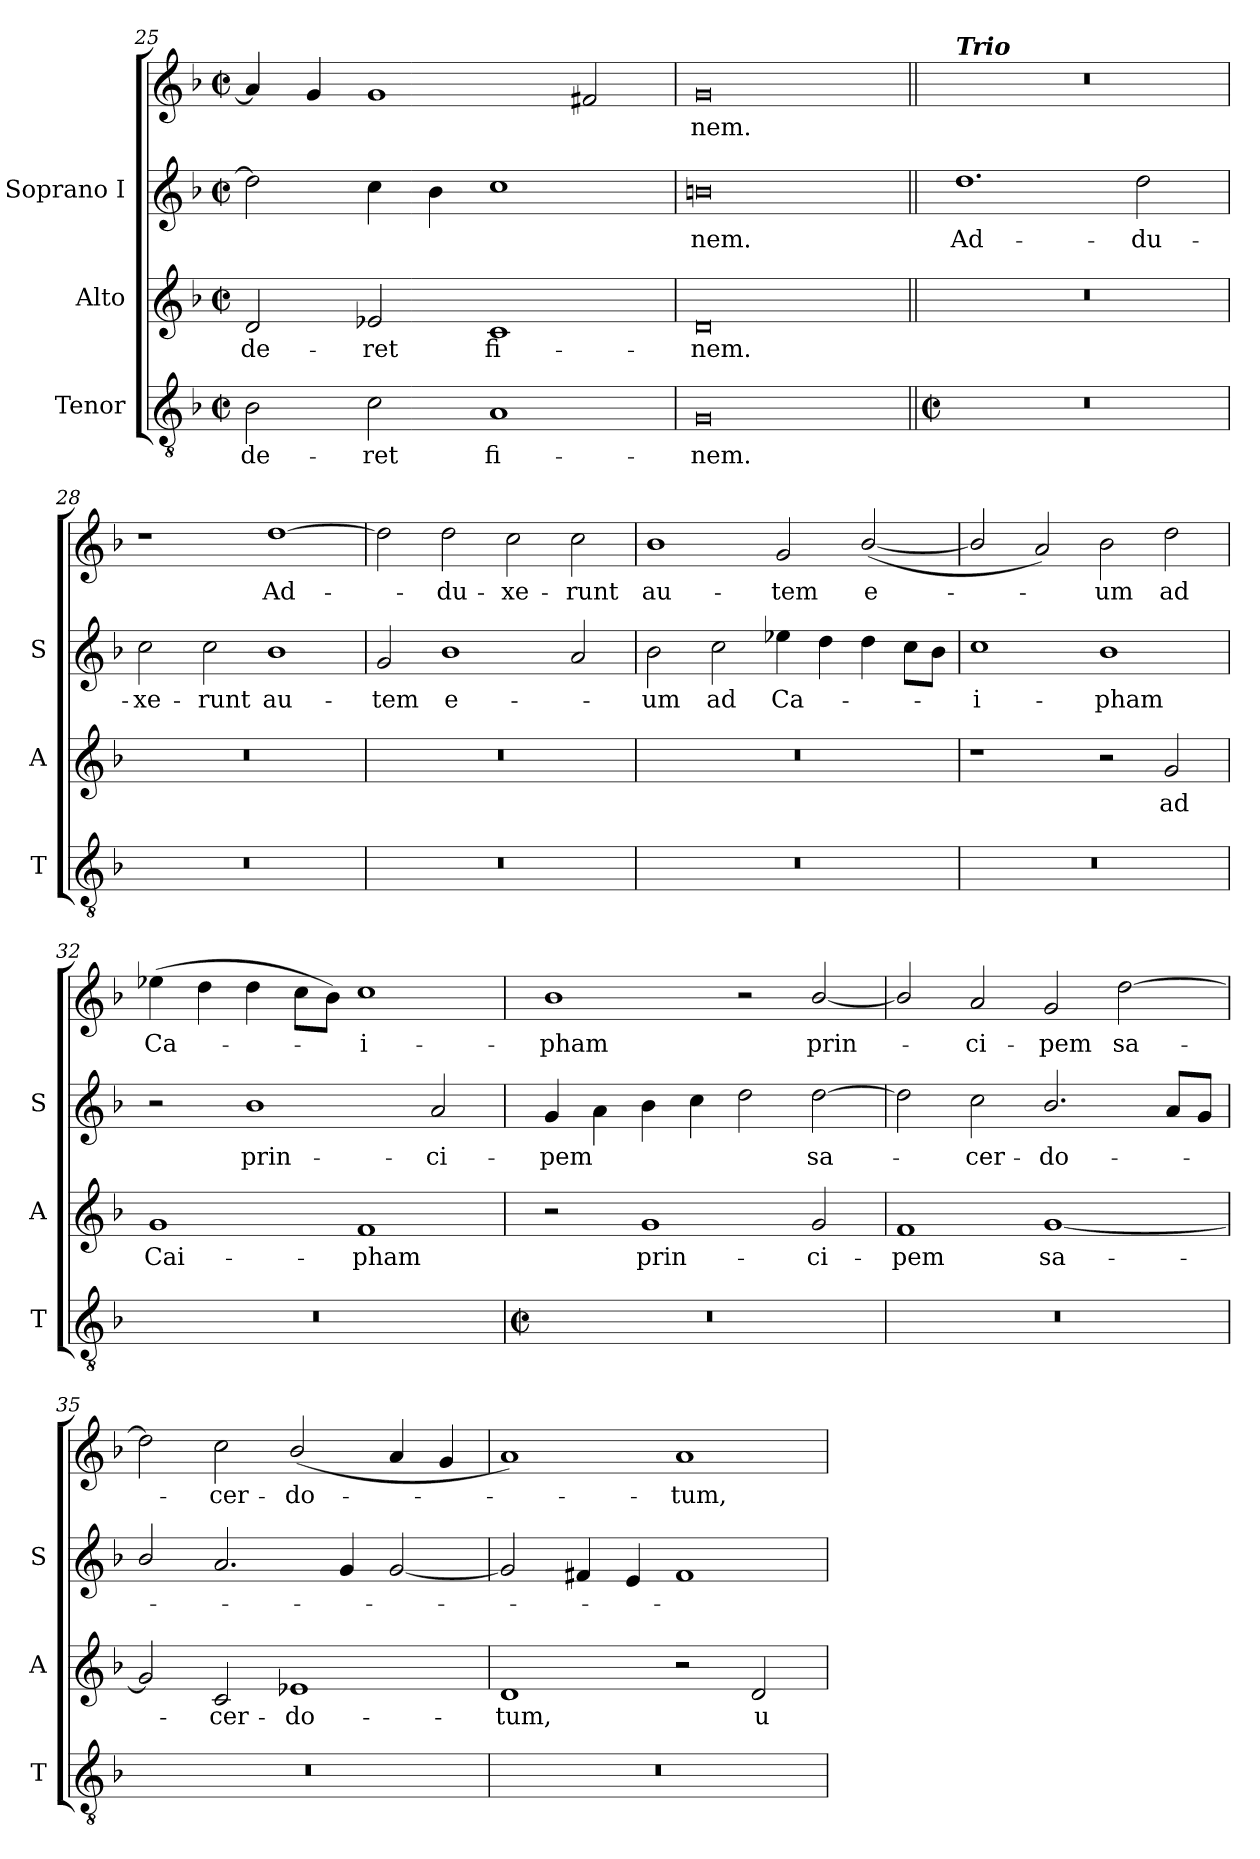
**kern	**text	**kern	**text	**kern	**text	**kern	**text
*part3	*part3	*part2	*part2	*part1	*part1	*part1	*part1
*staff4	*staff4	*staff3	*staff3	*staff2	*staff2	*staff1	*staff1
*I"Tenor	*	*I"Alto	*	*I"Soprano I	*	*	*
*I'T	*	*I'A	*	*I'S	*	*	*
*clefGv2	*	*clefG2	*	*clefG2	*	*clefG2	*
*k[b-]	*	*k[b-]	*	*k[b-]	*	*k[b-]	*
*F:	*	*F:	*	*F:	*	*F:	*
*M4/2	*	*M4/2	*	*M4/2	*	*M4/2	*
*met(c|)	*	*met(c|)	*	*met(c|)	*	*met(c|)	*
=25	=25	=25	=25	=25	=25	=25	=25
!	!LO:LY:b	!	!LO:LY:b	!	!	!	!
2B-	-de-	2d	-de-	2dd]	.	4a]	.
.	.	.	.	.	.	4g	.
!	!LO:LY:b	!	!LO:LY:b	!	!	!	!
2c	-ret	2e-X	-ret	4cc	.	1g	.
.	.	.	.	4b-	.	.	.
!	!LO:LY:b	!	!LO:LY:b	!	!	!	!
1A	fi-	1c	fi-	1cc	.	.	.
.	.	.	.	.	.	2f#X	.
=26	=26	=26	=26	=26	=26	=26	=26
!	!LO:LY:b	!	!LO:LY:b	!	!LO:LY:b	!	!LO:LY:b
0G	-nem.	0d	-nem.	0bn	nem.	0g	nem.
!!LO:LB:g=z
=27||	=27||	=27||	=27||	=27||	=27||	=27||	=27||
*M4/2	*	*	*	*	*	*	*
*met(c|)	*	*	*	*	*	*	*
!	!	!	!	!	!	!LO:TX:a:Bi:t=Trio	!
!	!	!	!	!	!LO:LY:b	!	!
0r	.	0r	.	1.dd	Ad-	0r	.
!	!	!	!	!	!LO:LY:b	!	!
.	.	.	.	2dd	-du-	.	.
=28	=28	=28	=28	=28	=28	=28	=28
!	!	!	!	!	!LO:LY:b	!	!
0r	.	0r	.	2cc	xe-	1r	.
!	!	!	!	!	!LO:LY:b	!	!
.	.	.	.	2cc	-runt	.	.
!	!	!	!	!	!LO:LY:b	!	!LO:LY:b
.	.	.	.	1b-	au-	[1dd	-Ad-
=29	=29	=29	=29	=29	=29	=29	=29
!	!	!	!	!	!LO:LY:b	!	!
0r	.	0r	.	2g	tem	2dd]	.
!	!	!	!	!	!LO:LY:b	!	!LO:LY:b
.	.	.	.	1b-	e-	2dd	-du-
!	!	!	!	!	!	!	!LO:LY:b
.	.	.	.	.	.	2cc	-xe-
!	!	!	!	!	!	!	!LO:LY:b
.	.	.	.	2a	.	2cc	-runt
=30	=30	=30	=30	=30	=30	=30	=30
!	!	!	!	!	!LO:LY:b	!	!LO:LY:b
0r	.	0r	.	2b-	um	1b-	au-
!	!	!	!	!	!LO:LY:b	!	!
.	.	.	.	2cc	ad	.	.
!	!	!	!	!	!LO:LY:b	!	!LO:LY:b
.	.	.	.	4ee-X	Ca-	2g	-tem
.	.	.	.	4dd	.	.	.
!	!	!	!	!	!	!	!LO:LY:b
.	.	.	.	4dd	.	(<[2b-/	e-
.	.	.	.	8ccL	.	.	.
.	.	.	.	8b-J	.	.	.
=31	=31	=31	=31	=31	=31	=31	=31
!	!	!	!	!	!LO:LY:b	!	!
0r	.	1r	.	1cc	i-	2b-/]	.
.	.	.	.	.	.	2a)	.
!	!	!	!	!	!LO:LY:b	!	!LO:LY:b
.	.	2r	.	1b-	-pham	2b-	um
!	!	!	!LO:LY:b	!	!	!	!LO:LY:b
.	.	2g	ad	.	.	2dd	ad
=32	=32	=32	=32	=32	=32	=32	=32
!	!	!	!LO:LY:b	!	!	!	!LO:LY:b
0r	.	1g	Cai-	2r	.	(>4ee-X	Ca-
.	.	.	.	.	.	4dd	.
!	!	!	!	!	!LO:LY:b	!	!
.	.	.	.	1b-	-prin-	4dd	.
.	.	.	.	.	.	8ccL	.
.	.	.	.	.	.	8b-J)	.
!	!	!	!LO:LY:b	!	!	!	!LO:LY:b
.	.	1f	-pham	.	.	1cc	i-
!	!	!	!	!	!LO:LY:b	!	!
.	.	.	.	2a	-ci-	.	.
!!LO:LB:g=z
=33	=33	=33	=33	=33	=33	=33	=33
*M4/2	*	*	*	*	*	*	*
*met(c|)	*	*	*	*	*	*	*
!	!	!	!	!	!LO:LY:b	!	!LO:LY:b
0r	.	2r	.	4g	pem	1b-	-pham
.	.	.	.	4a\	.	.	.
!	!	!	!LO:LY:b	!	!	!	!
.	.	1g	prin-	4b-	.	.	.
.	.	.	.	4cc	.	.	.
.	.	.	.	2dd	.	2r	.
!	!	!	!LO:LY:b	!	!LO:LY:b	!	!LO:LY:b
.	.	2g	-ci-	[2dd	sa-	[2b-/	prin-
=34	=34	=34	=34	=34	=34	=34	=34
!	!	!	!LO:LY:b	!	!	!	!
0r	.	1f	-pem	2dd]	.	2b-/]	.
!	!	!	!	!	!LO:LY:b	!	!LO:LY:b
.	.	.	.	2cc	cer-	2a	ci-
!	!	!	!LO:LY:b	!	!LO:LY:b	!	!LO:LY:b
.	.	[1g	sa-	2.b-/	-do-	2g	-pem
!	!	!	!	!	!	!	!LO:LY:b
.	.	.	.	.	.	[2dd	sa-
.	.	.	.	8aL	.	.	.
.	.	.	.	8gJ	.	.	.
=35	=35	=35	=35	=35	=35	=35	=35
0r	.	2g]	.	2b-/	.	2dd]	.
!	!	!	!LO:LY:b	!	!	!	!LO:LY:b
.	.	2c	cer-	2.a	.	2cc	cer-
!	!	!	!LO:LY:b	!	!	!	!LO:LY:b
.	.	1e-X	-do-	.	.	(<2b-/	-do-
.	.	.	.	4g	.	.	.
.	.	.	.	[2g	.	4a	.
.	.	.	.	.	.	4g	.
=36	=36	=36	=36	=36	=36	=36	=36
!	!	!	!LO:LY:b	!	!	!	!
0r	.	1d	-tum,	2g]	.	1a)	.
.	.	.	.	4f#X	.	.	.
.	.	.	.	4e	.	.	.
!	!	!	!	!	!	!	!LO:LY:b
.	.	2r	.	1f#	.	1a	tum,
!	!	!	!LO:LY:b	!	!	!	!
.	.	2d	u-	.	.	.	.
=	=	=	=	=	=	=	=
*-	*-	*-	*-	*-	*-	*-	*-
